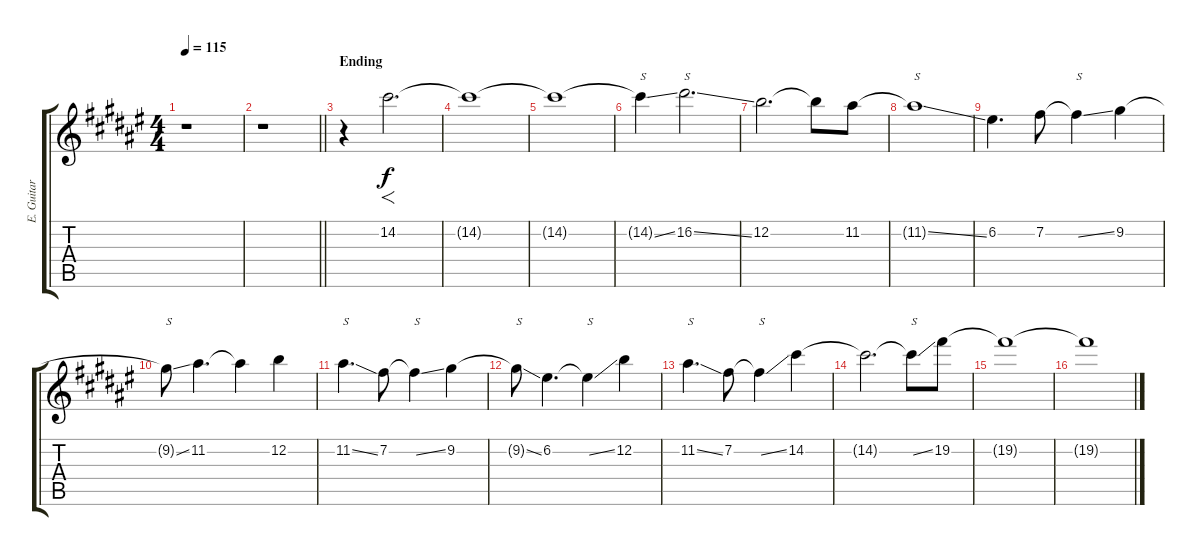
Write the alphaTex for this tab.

\track ("E. Guitar I" "E. Guitar ") {instrument overdrivenguitar}
\staff {score tabs}
\tuning (E4 B3 G3 D3 A2 E2) {hide}
\ts (4 4)
\tempo 115
\clef g2
\ks f#
r.1{dy f} |
\barLineRight lightlight
r.1 |
\section ("" "Ending")
r.4 14.2.2{f d} |
14.2{t}.1 |
14.2{t}.1 |
14.2{ss t}.4{txt "S"} 16.2{ss}.2{d txt "S"} |
12.2.2{d} 12.2{t}.8 11.2.8 |
11.2{ss t}.1{txt "S"} |
6.2.4{d} 7.2.8 7.2{ss t}.4{txt "S"} 9.2.4 |
9.2{ss t}.8{txt "S"} 11.2.4{d} 11.2{t}.4 12.2.4 |
11.2{ss}.4{d txt "S"} 7.2.8 7.2{ss t}.4{txt "S"} 9.2.4 |
9.2{ss t}.8{txt "S"} 6.2.4{d} 6.2{ss t}.4{txt "S"} 12.2.4 |
11.2{ss}.4{d txt "S"} 7.2.8 7.2{ss t}.4{txt "S"} 14.2.4 |
14.2{t}.2{d} 14.2{ss t}.8{txt "S"} 19.2.8 |
19.2{t}.1 |
19.2{t}.1
